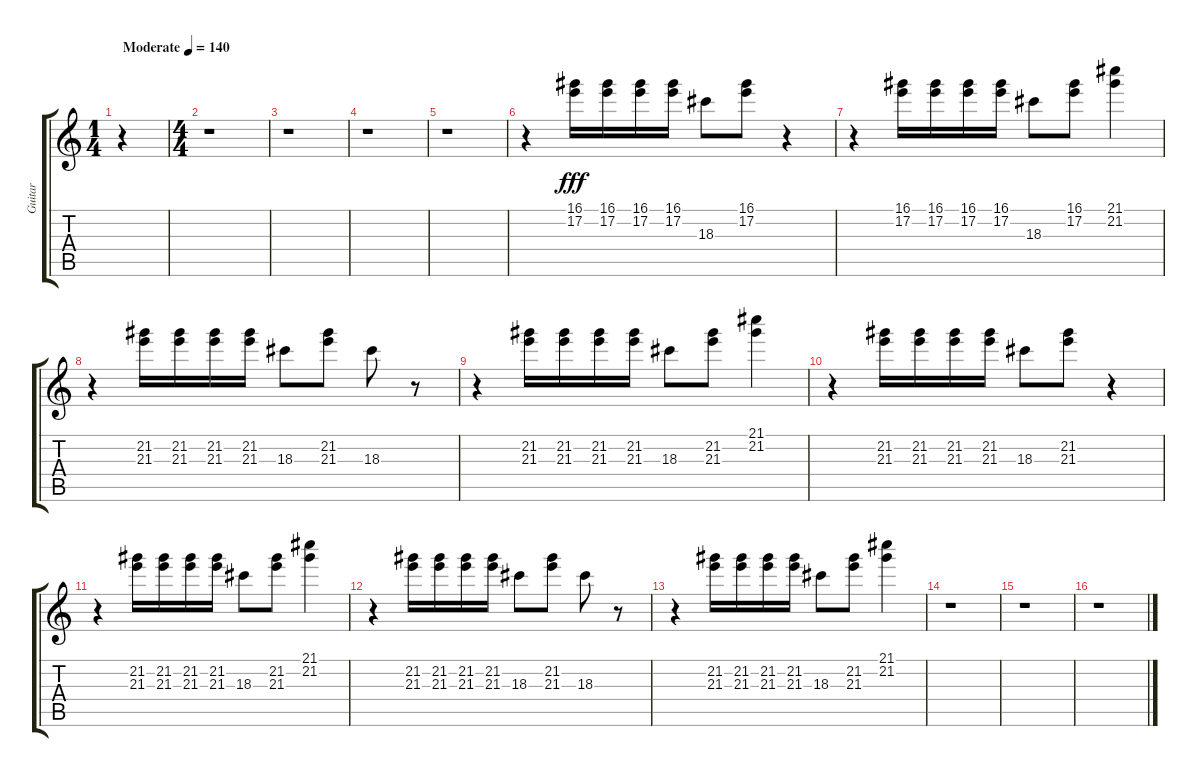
\track ("Guitar" "Guitar") {instrument acousticguitarsteel}
\staff {score tabs}
\tuning (E4 B3 G3 D3 A2 E2) {hide}
\ts (1 4)
\tempo (140 "Moderate")
\clef g2
\ks c
r.4{dy fff instrument acousticguitarsteel} |
\ts (4 4)
r.1 |
r.1 |
r.1 |
r.1 |
r.4 (16.1 17.2).16 (16.1 17.2).16 (16.1 17.2).16 (16.1 17.2).16 18.3.8 (16.1 17.2).8 r.4 |
r.4 (16.1 17.2).16 (16.1 17.2).16 (16.1 17.2).16 (16.1 17.2).16 18.3.8 (16.1 17.2).8 (21.1 21.2).4 |
r.4 (21.2 21.3).16 (21.2 21.3).16 (21.2 21.3).16 (21.2 21.3).16 18.3.8 (21.2 21.3).8 18.3.8 r.8 |
r.4 (21.2 21.3).16 (21.2 21.3).16 (21.2 21.3).16 (21.2 21.3).16 18.3.8 (21.2 21.3).8 (21.1 21.2).4 |
r.4 (21.2 21.3).16 (21.2 21.3).16 (21.2 21.3).16 (21.2 21.3).16 18.3.8 (21.2 21.3).8 r.4 |
r.4 (21.2 21.3).16 (21.2 21.3).16 (21.2 21.3).16 (21.2 21.3).16 18.3.8 (21.2 21.3).8 (21.1 21.2).4 |
r.4 (21.2 21.3).16 (21.2 21.3).16 (21.2 21.3).16 (21.2 21.3).16 18.3.8 (21.2 21.3).8 18.3.8 r.8 |
r.4 (21.2 21.3).16 (21.2 21.3).16 (21.2 21.3).16 (21.2 21.3).16 18.3.8 (21.2 21.3).8 (21.1 21.2).4 |
r.1 |
r.1 |
r.1
